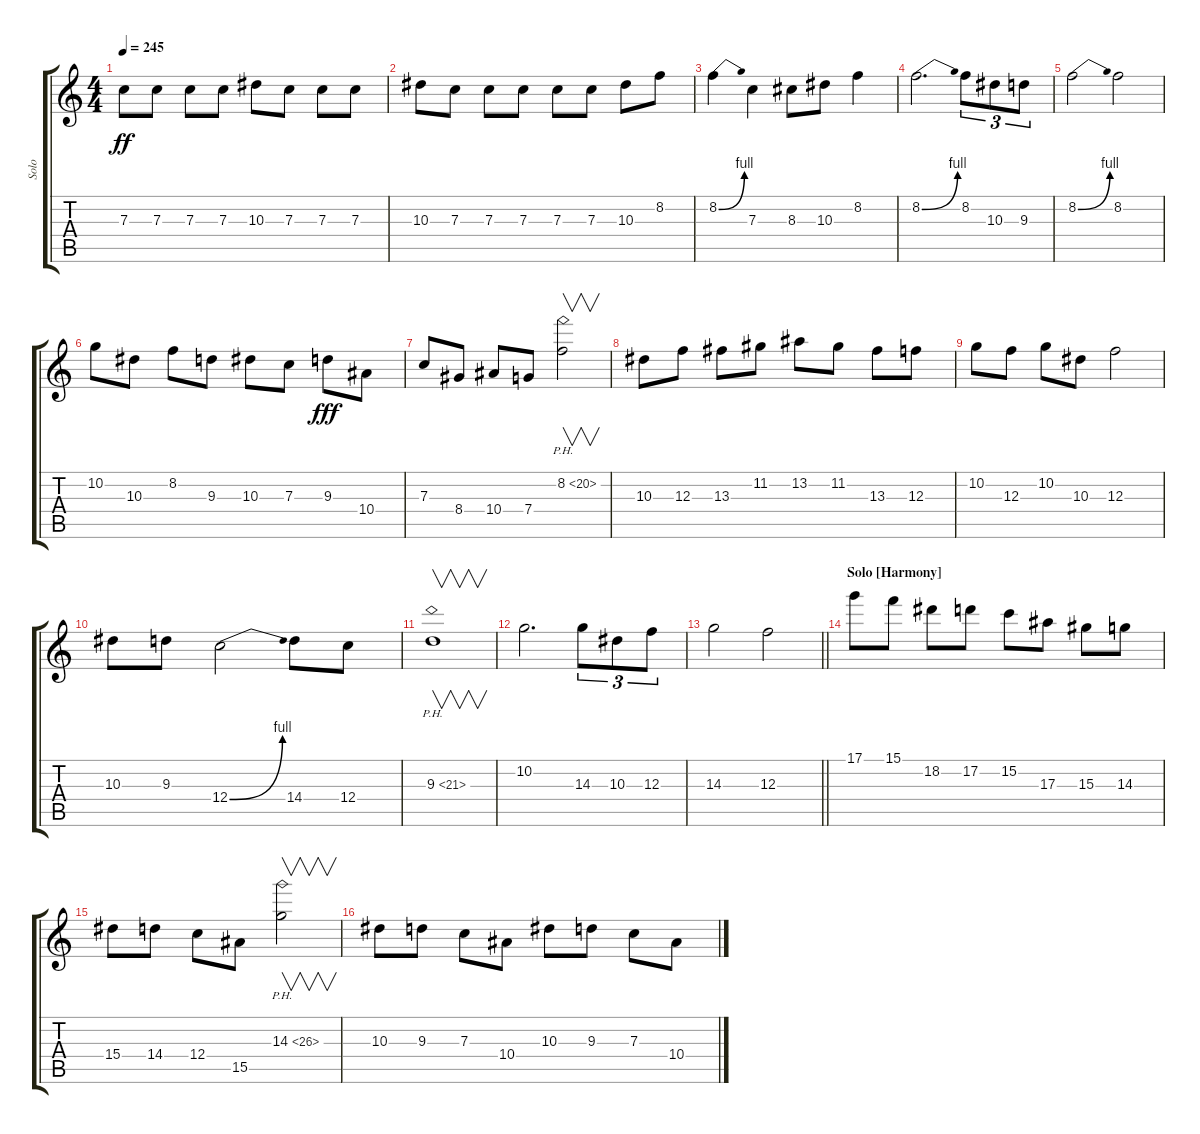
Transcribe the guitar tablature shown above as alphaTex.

\track ("Solo" "Solo") {instrument distortionguitar}
\staff {score tabs}
\tuning (D4 A3 F3 C3 G2 C2) {hide}
\ts (4 4)
\tempo 245
\clef g2
\ks c
7.3.8{dy ff} 7.3.8 7.3.8 7.3.8 10.3.8 7.3.8 7.3.8 7.3.8 |
10.3.8 7.3.8 7.3.8 7.3.8 7.3.8 7.3.8 10.3.8 8.2.8 |
8.2{be (bend 0 0 60 4)}.4 7.3.4 8.3.8 10.3.8 8.2.4 |
8.2{be (bend 0 0 60 4)}.2{d} 8.2.8{tu (3 2)} 10.3.8{tu (3 2)} 9.3.8{tu (3 2)} |
8.2{be (bend 0 0 60 4)}.2 8.2.2 |
10.2.8 10.3.8 8.2.8 9.3.8 10.3.8 7.3.8 9.3.8{dy fff} 10.4.8 |
7.3.8 8.4.8 10.4.8 7.4.8 8.2{ph 12}.2{v} |
10.3.8 12.3.8 13.3.8 11.2.8 13.2.8 11.2.8 13.3.8 12.3.8 |
10.2.8 12.3.8 10.2.8 10.3.8 12.3.2 |
10.3.8 9.3.8 12.4{be (bend 0 0 60 4)}.2 14.4.8 12.4.8 |
9.3{ph 12}.1{v} |
10.2.2{d} 14.3.8{tu (3 2)} 10.3.8{tu (3 2)} 12.3.8{tu (3 2)} |
\barLineRight lightlight
14.3.2 12.3.2 |
\section ("" "Solo [Harmony]")
17.1.8 15.1.8 18.2.8 17.2.8 15.2.8 17.3.8 15.3.8 14.3.8 |
15.4.8 14.4.8 12.4.8 15.5.8 14.3{ph 12}.2{v} |
10.3.8 9.3.8 7.3.8 10.4.8 10.3.8 9.3.8 7.3.8 10.4.8
